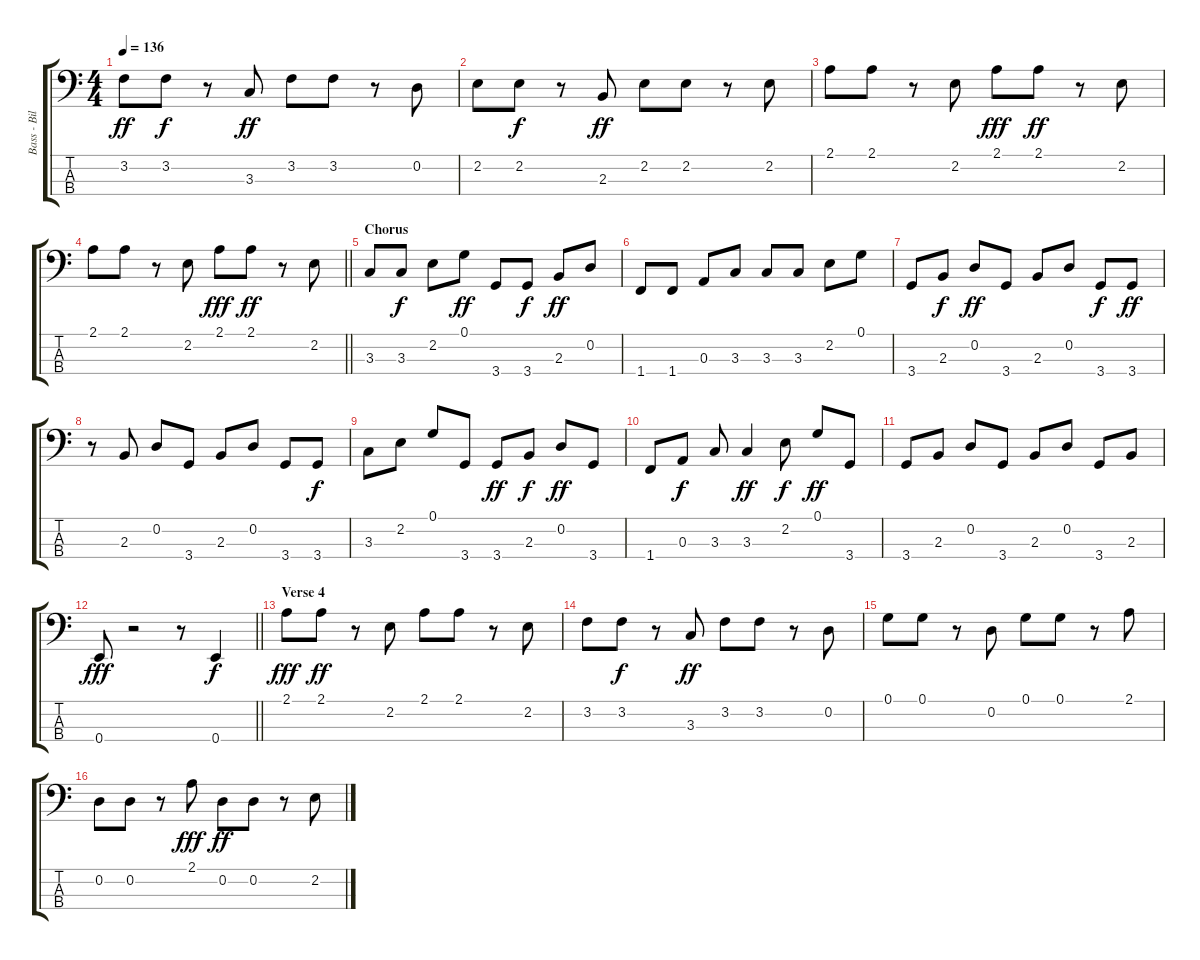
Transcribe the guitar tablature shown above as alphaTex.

\track ("Bass - Bill Cunningham" "Bass - Bil") {instrument electricbassfinger}
\staff {score tabs}
\tuning (G2 D2 A1 E1) {hide}
\ts (4 4)
\tempo 136
\clef f4
\ks c
3.2.8{dy ff} 3.2.8{dy f} r.8 3.3.8{dy ff} 3.2.8 3.2.8 r.8 0.2.8 |
2.2.8 2.2.8{dy f} r.8 2.3.8{dy ff} 2.2.8 2.2.8 r.8 2.2.8 |
2.1.8 2.1.8 r.8 2.2.8 2.1.8{dy fff} 2.1.8{dy ff} r.8 2.2.8 |
\barLineRight lightlight
2.1.8 2.1.8 r.8 2.2.8 2.1.8{dy fff} 2.1.8{dy ff} r.8 2.2.8 |
\section ("" "Chorus")
3.3.8 3.3.8{dy f} 2.2.8 0.1.8{dy ff} 3.4.8 3.4.8{dy f} 2.3.8{dy ff} 0.2.8 |
1.4.8 1.4.8 0.3.8 3.3.8 3.3.8 3.3.8 2.2.8 0.1.8 |
3.4.8 2.3.8{dy f} 0.2.8{dy ff} 3.4.8 2.3.8 0.2.8 3.4.8{dy f} 3.4.8{dy ff} |
r.8 2.3.8 0.2.8 3.4.8 2.3.8 0.2.8 3.4.8 3.4.8{dy f} |
3.3.8 2.2.8 0.1.8 3.4.8 3.4.8{dy ff} 2.3.8{dy f} 0.2.8{dy ff} 3.4.8 |
1.4.8 0.3.8{dy f} 3.3.8 3.3.4{dy ff} 2.2.8{dy f} 0.1.8{dy ff} 3.4.8 |
3.4.8 2.3.8 0.2.8 3.4.8 2.3.8 0.2.8 3.4.8 2.3.8 |
\barLineRight lightlight
0.4.8{dy fff} r.2 r.8 0.4.4{dy f} |
\section ("" "Verse 4")
2.1.8{dy fff} 2.1.8{dy ff} r.8 2.2.8 2.1.8 2.1.8 r.8 2.2.8 |
3.2.8 3.2.8{dy f} r.8 3.3.8{dy ff} 3.2.8 3.2.8 r.8 0.2.8 |
0.1.8 0.1.8 r.8 0.2.8 0.1.8 0.1.8 r.8 2.1.8 |
0.2.8 0.2.8 r.8 2.1.8{dy fff} 0.2.8{dy ff} 0.2.8 r.8 2.2.8
